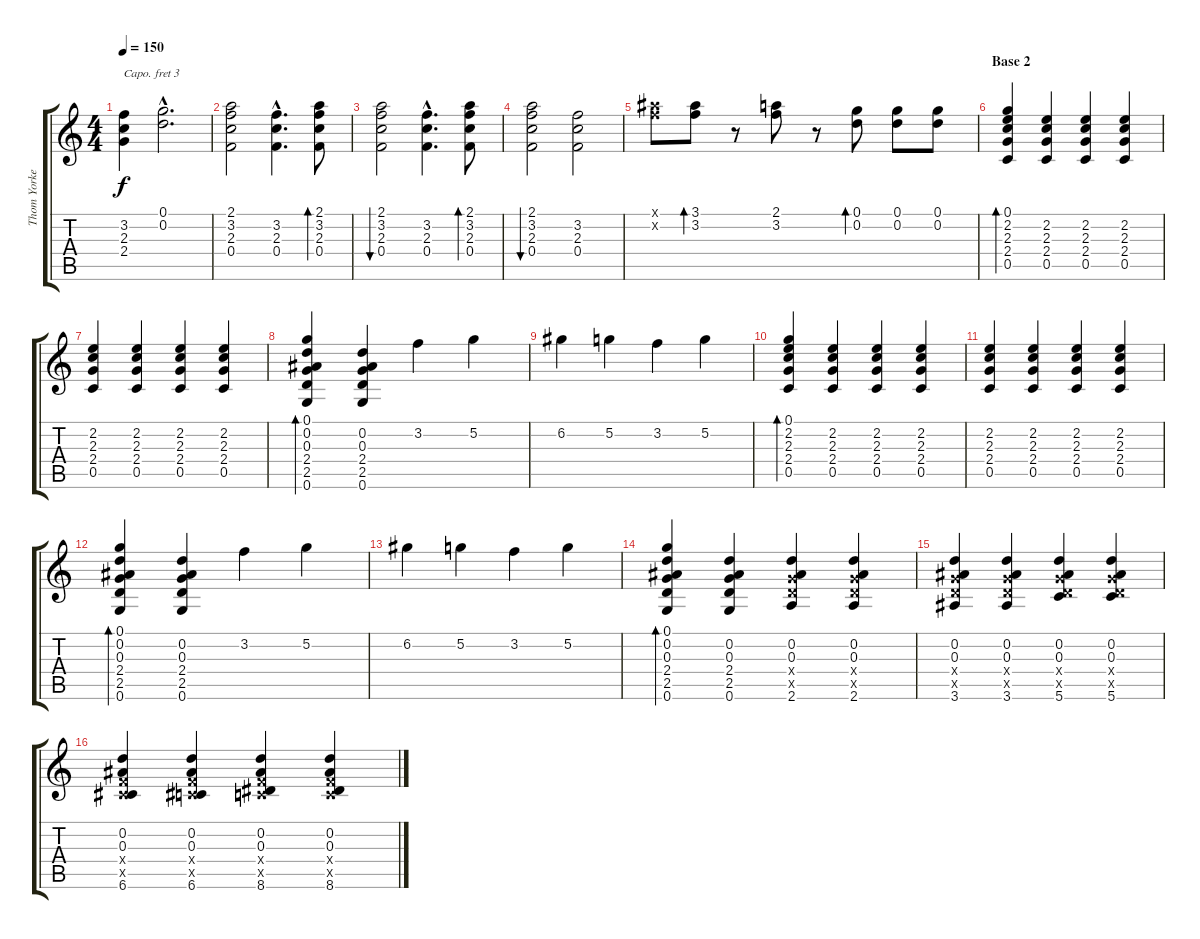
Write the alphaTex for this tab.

\track ("Thom Yorke" "Thom Yorke") {instrument acousticguitarsteel}
\staff {score tabs}
\capo 3
\tuning (E4 B3 G3 D3 A2 E2) {hide}
\ts (4 4)
\tempo 150
\clef g2
\ks c
(3.2{t} 2.3{t} 2.4{t}).4{dy f} (0.1{hac} 0.2{hac}).2{d} |
(2.1 3.2 2.3 0.4).2 (3.2{hac} 2.3{hac} 0.4{hac}).4{d} (2.1 3.2 2.3 0.4).8{bd 60} |
(2.1 3.2 2.3 0.4).2{bu 60} (3.2{hac} 2.3{hac} 0.4{hac}).4{d} (2.1 3.2 2.3 0.4).8{bd 60} |
(2.1 3.2 2.3 0.4).2{bu 60} (3.2 2.3 0.4).2 |
(3.1{x} 3.2{x}).8 (3.1 3.2).8{bd 120} r.8 (2.1 3.2).8 r.8 (0.1 0.2).8{bd 120} (0.1 0.2).8 (0.1 0.2).8 |
\section ("" "Base 2")
(0.1 2.2 2.3 2.4 0.5).4{bd 60} (2.2 2.3 2.4 0.5).4 (2.2 2.3 2.4 0.5).4 (2.2 2.3 2.4 0.5).4 |
(2.2 2.3 2.4 0.5).4 (2.2 2.3 2.4 0.5).4 (2.2 2.3 2.4 0.5).4 (2.2 2.3 2.4 0.5).4 |
(0.1 0.2 0.3 2.4 2.5 0.6).4{bd 60} (0.2 0.3 2.4 2.5 0.6).4 3.2.4 5.2.4 |
6.2.4 5.2.4 3.2.4 5.2.4 |
(0.1 2.2 2.3 2.4 0.5).4{bd 60} (2.2 2.3 2.4 0.5).4 (2.2 2.3 2.4 0.5).4 (2.2 2.3 2.4 0.5).4 |
(2.2 2.3 2.4 0.5).4 (2.2 2.3 2.4 0.5).4 (2.2 2.3 2.4 0.5).4 (2.2 2.3 2.4 0.5).4 |
(0.1 0.2 0.3 2.4 2.5 0.6).4{bd 60} (0.2 0.3 2.4 2.5 0.6).4 3.2.4 5.2.4 |
6.2.4 5.2.4 3.2.4 5.2.4 |
(0.1 0.2 0.3 2.4 2.5 0.6).4{bd 60} (0.2 0.3 2.4 2.5 0.6).4 (0.2 0.3 2.4{x} 2.5{x} 2.6).4 (0.2 0.3 2.4{x} 2.5{x} 2.6).4 |
(0.2 0.3 2.4{x} 2.5{x} 3.6).4 (0.2 0.3 2.4{x} 2.5{x} 3.6).4 (0.2 0.3 2.4{x} 2.5{x} 5.6).4 (0.2 0.3 2.4{x} 2.5{x} 5.6).4 |
(0.2 0.3 0.4{x} 0.5{x} 6.6).4 (0.2 0.3 0.4{x} 0.5{x} 6.6).4 (0.2 0.3 0.4{x} 0.5{x} 8.6).4 (0.2 0.3 0.4{x} 0.5{x} 8.6).4
